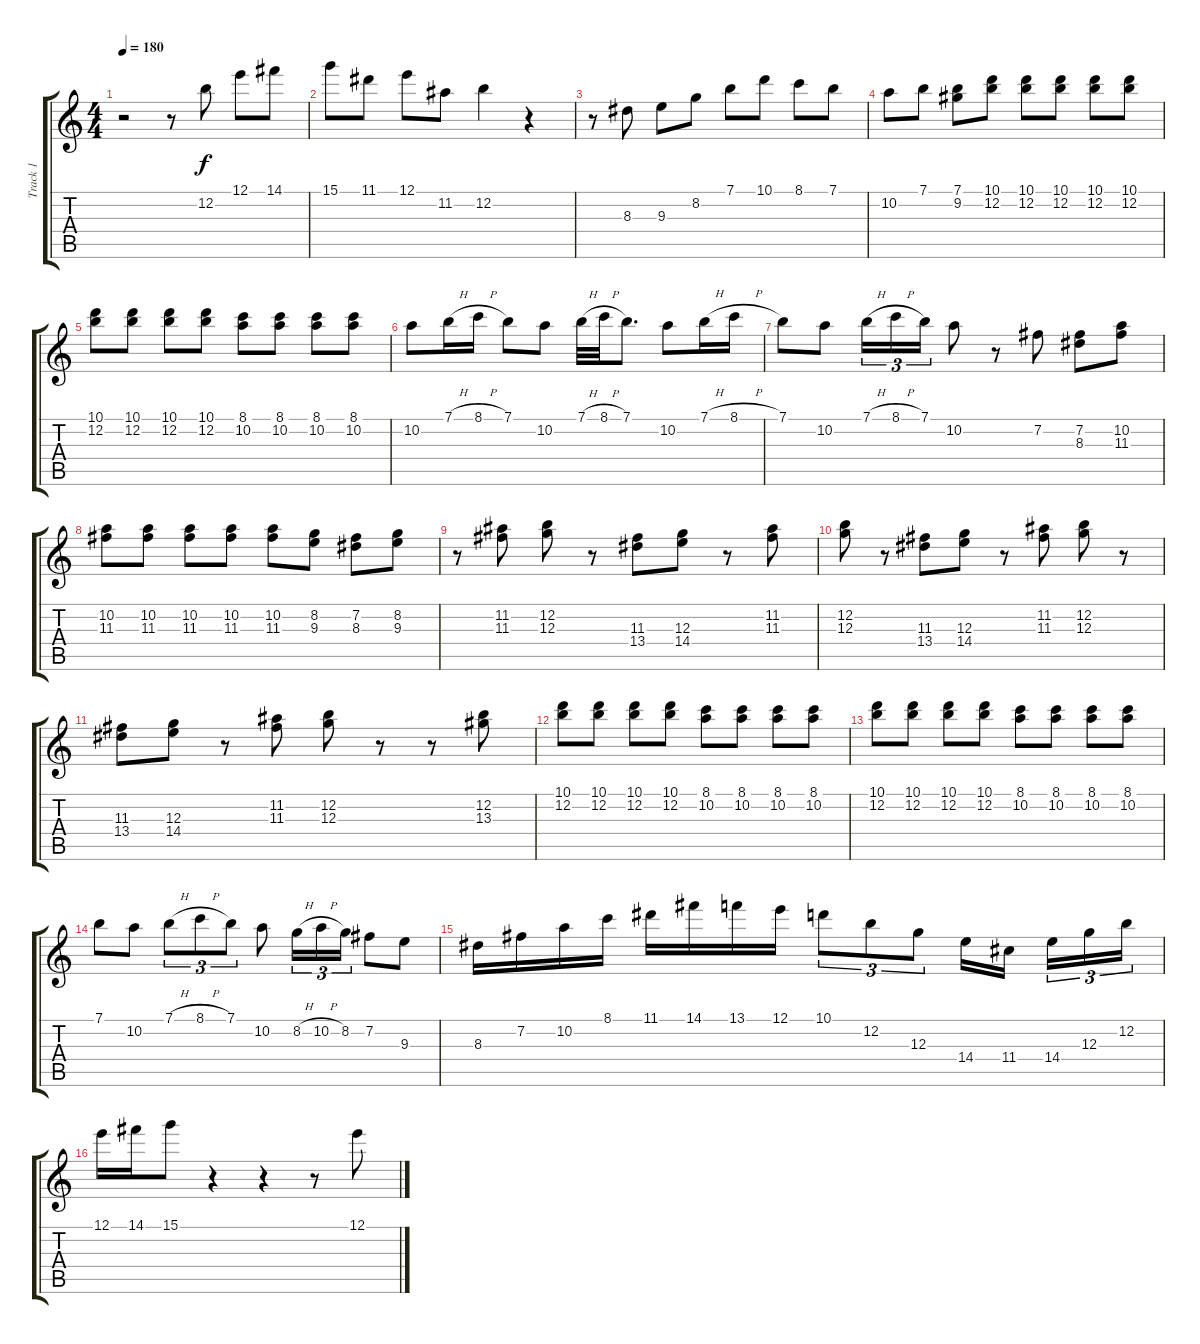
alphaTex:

\track ("Track 1" "Track 1") {instrument acousticguitarsteel}
\staff {score tabs}
\tuning (E4 B3 G3 D3 A2 E2) {hide}
\ts (4 4)
\tempo 180
\clef g2
\ks c
r.2{dy f} r.8 12.2.8 12.1.8 14.1.8 |
15.1.8 11.1.8 12.1.8 11.2.8 12.2.4 r.4 |
r.8 8.3.8 9.3.8 8.2.8 7.1.8 10.1.8 8.1.8 7.1.8 |
10.2.8 7.1.8 (7.1 9.2).8 (10.1 12.2).8 (10.1 12.2).8 (10.1 12.2).8 (10.1 12.2).8 (10.1 12.2).8 |
(10.1 12.2).8 (10.1 12.2).8 (10.1 12.2).8 (10.1 12.2).8 (8.1 10.2).8 (8.1 10.2).8 (8.1 10.2).8 (8.1 10.2).8 |
10.2.8 7.1{h}.16 8.1{h}.16 7.1.8 10.2.8 7.1{h}.32 8.1{h}.32 7.1.8{d} 10.2.8 7.1{h}.16 8.1{h}.16 |
7.1.8 10.2.8 7.1{h}.16{tu (3 2)} 8.1{h}.16{tu (3 2)} 7.1.16{tu (3 2)} 10.2.8 r.8 7.2.8 (7.2 8.3).8 (10.2 11.3).8 |
(10.2 11.3).8 (10.2 11.3).8 (10.2 11.3).8 (10.2 11.3).8 (10.2 11.3).8 (8.2 9.3).8 (7.2 8.3).8 (8.2 9.3).8 |
r.8 (11.2 11.3).8 (12.2 12.3).8 r.8 (11.3 13.4).8 (12.3 14.4).8 r.8 (11.2 11.3).8 |
(12.2 12.3).8 r.8 (11.3 13.4).8 (12.3 14.4).8 r.8 (11.2 11.3).8 (12.2 12.3).8 r.8 |
(11.3 13.4).8 (12.3 14.4).8 r.8 (11.2 11.3).8 (12.2 12.3).8 r.8 r.8 (12.2 13.3).8 |
(10.1 12.2).8 (10.1 12.2).8 (10.1 12.2).8 (10.1 12.2).8 (8.1 10.2).8 (8.1 10.2).8 (8.1 10.2).8 (8.1 10.2).8 |
(10.1 12.2).8 (10.1 12.2).8 (10.1 12.2).8 (10.1 12.2).8 (8.1 10.2).8 (8.1 10.2).8 (8.1 10.2).8 (8.1 10.2).8 |
7.1.8 10.2.8 7.1{h}.8{tu (3 2)} 8.1{h}.8{tu (3 2)} 7.1.8{tu (3 2)} 10.2.8 8.2{h}.16{tu (3 2)} 10.2{h}.16{tu (3 2)} 8.2.16{tu (3 2)} 7.2.8 9.3.8 |
8.3.16 7.2.16 10.2.16 8.1.16 11.1.16 14.1.16 13.1.16 12.1.16 10.1.8{tu (3 2)} 12.2.8{tu (3 2)} 12.3.8{tu (3 2)} 14.4.16 11.4.16{beam splitsecondary} 14.4.16{tu (3 2)} 12.3.16{tu (3 2)} 12.2.16{tu (3 2)} |
12.1.16 14.1.16 15.1.8 r.4 r.4 r.8 12.1.8
